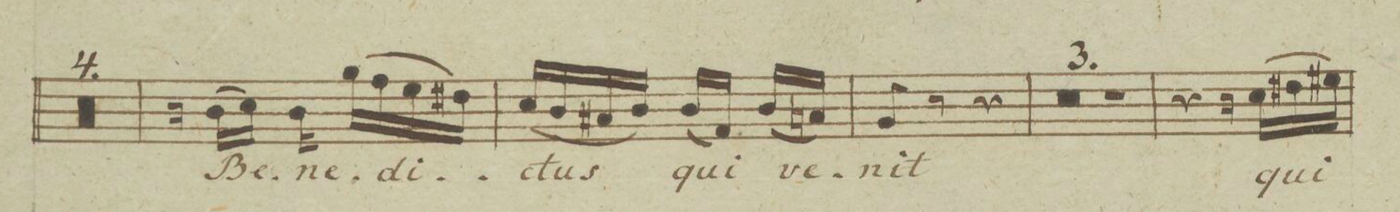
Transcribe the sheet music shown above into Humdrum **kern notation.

**kern	**text	**dynam
*I"Tenore.	*	*
*clefC4	*	*
*k[f#]	*	*
*met(c)	*	*
*M2/4	*	*
0r	.	.
=107	=107	=107
=108	=108	=108
=109	=109	=109
=110	=110	=110
16r	.	.
(16A\LL	Be-	.
16B\JJ)	.	.
16A\	-ne-	.
(16f#\LL	-di-	.
16e\	.	.
16d\	.	.
16c#X\JJ)	.	.
=111	=111	=111
(16B/LL	-ctus	.
16A/	.	.
16G#X/	.	.
16A/JJ)	.	.
(16A/LL	qui	.
16E/JJ)	.	.
(16A/LL	ve-	.
16Gn/JJ)	.	.
=112	=112	=112
8F#/	-nit	.
8r	.	.
4r	.	.
=113	=113	=113
1r	.	.
=114	=114	=114
=115	=115	=115
2r	.	.
=116	=116	=116
4r	.	.
16r	.	.
(16B\LL	qui	.
16c#X\	.	.
16d#X\JJ)	.	.
=117	=117	=117
*-	*-	*-
